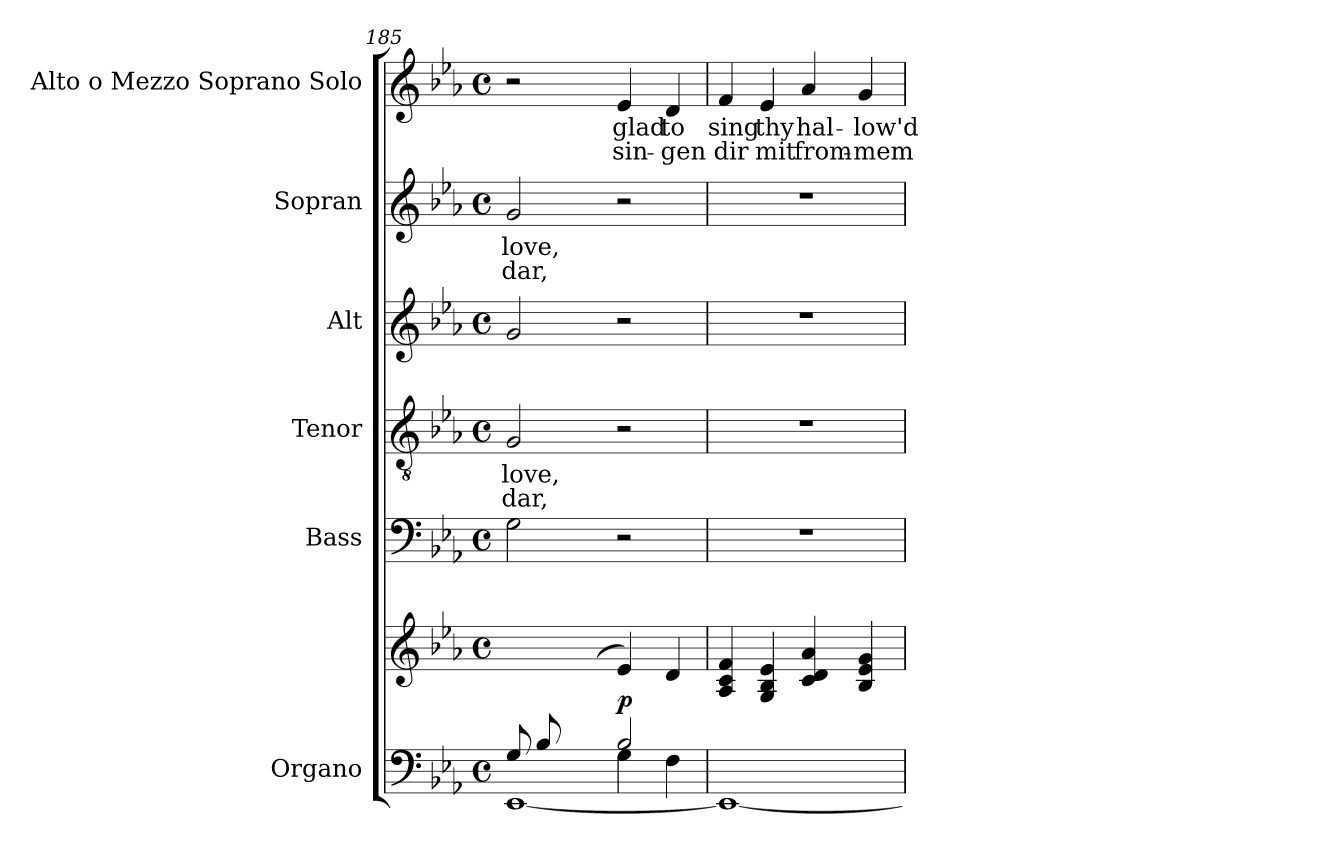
**kern	**kern	**dynam	**kern	**kern	**text	**text	**kern	**kern	**text	**text	**kern	**text	**text
*part6	*part6	*part6	*part5	*part4	*part4	*part4	*part3	*part2	*part2	*part2	*part1	*part1	*part1
*staff7	*staff6	*staff6/7	*staff5	*staff4	*staff4	*staff4	*staff3	*staff2	*staff2	*staff2	*staff1	*staff1	*staff1
*I"Organo	*	*	*I"Bass	*I"Tenor	*	*	*I"Alt	*I"Sopran	*	*	*I"Alto o Mezzo Soprano Solo	*	*
*	*	*	*I'B	*I'T	*	*	*I'A	*I'S	*	*	*I'S o l o	*	*
!!LO:PB:g=z
*clefF4	*clefG2	*	*clefF4	*clefGv2	*	*	*clefG2	*clefG2	*	*	*clefG2	*	*
*k[b-e-a-]	*k[b-e-a-]	*	*k[b-e-a-]	*k[b-e-a-]	*	*	*k[b-e-a-]	*k[b-e-a-]	*	*	*k[b-e-a-]	*	*
*M4/4	*M4/4	*	*M4/4	*M4/4	*	*	*M4/4	*M4/4	*	*	*M4/4	*	*
*met(c)	*met(c)	*	*met(c)	*met(c)	*	*	*met(c)	*met(c)	*	*	*met(c)	*	*
=185	=185	=185	=185	=185	=185	=185	=185	=185	=185	=185	=185	=185	=185
*^	*	*	*	*	*	*	*	*	*	*	*	*	*
*	*^	*	*	*	*	*	*	*	*	*	*	*	*	*
*	*	*^	*	*	*	*	*	*	*	*	*	*	*	*	*
(8G/L	[1EE-	2ryy	2ryy	4ryy	.	2G\	2G/	love,	-dar,	2g/	2g/	love,	-dar,	2r	.	.
8B-/	.	.	.	.	.	.	.	.	.	.	.	.	.	.	.	.
2.ryy	.	.	.	8d\	.	.	.	.	.	.	.	.	.	.	.	.
.	.	.	.	(8e-\J)	.	.	.	.	.	.	.	.	.	.	.	.
!	!	!	!	!	!LO:DY:a=2	!	!	!	!	!	!	!	!	!	!	!
.	.	4G\	2B-/	4e-/)	p	2r	2r	.	.	2r	2r	.	.	4e-/	glad	sin-
.	.	4F\	.	4d/	.	.	.	.	.	.	.	.	.	4d/	to	-gen
*v	*v	*v	*v	*	*	*	*	*	*	*	*	*	*	*	*	*
=186	=186	=186	=186	=186	=186	=186	=186	=186	=186	=186	=186	=186	=186
1EE-_	4A-/ 4c/ 4f/	.	1r	1r	.	.	1r	1r	.	.	4f/	sing	dir
.	4G/ 4B-/ 4e-/	.	.	.	.	.	.	.	.	.	4e-/	thy	mit
.	4c/ 4d/ 4a-/	.	.	.	.	.	.	.	.	.	4a-/	hal-	from-
.	4B-/ 4e-/ 4g/	.	.	.	.	.	.	.	.	.	4g/	-low'd	-mem
=	=	=	=	=	=	=	=	=	=	=	=	=	=
*-	*-	*-	*-	*-	*-	*-	*-	*-	*-	*-	*-	*-	*-
